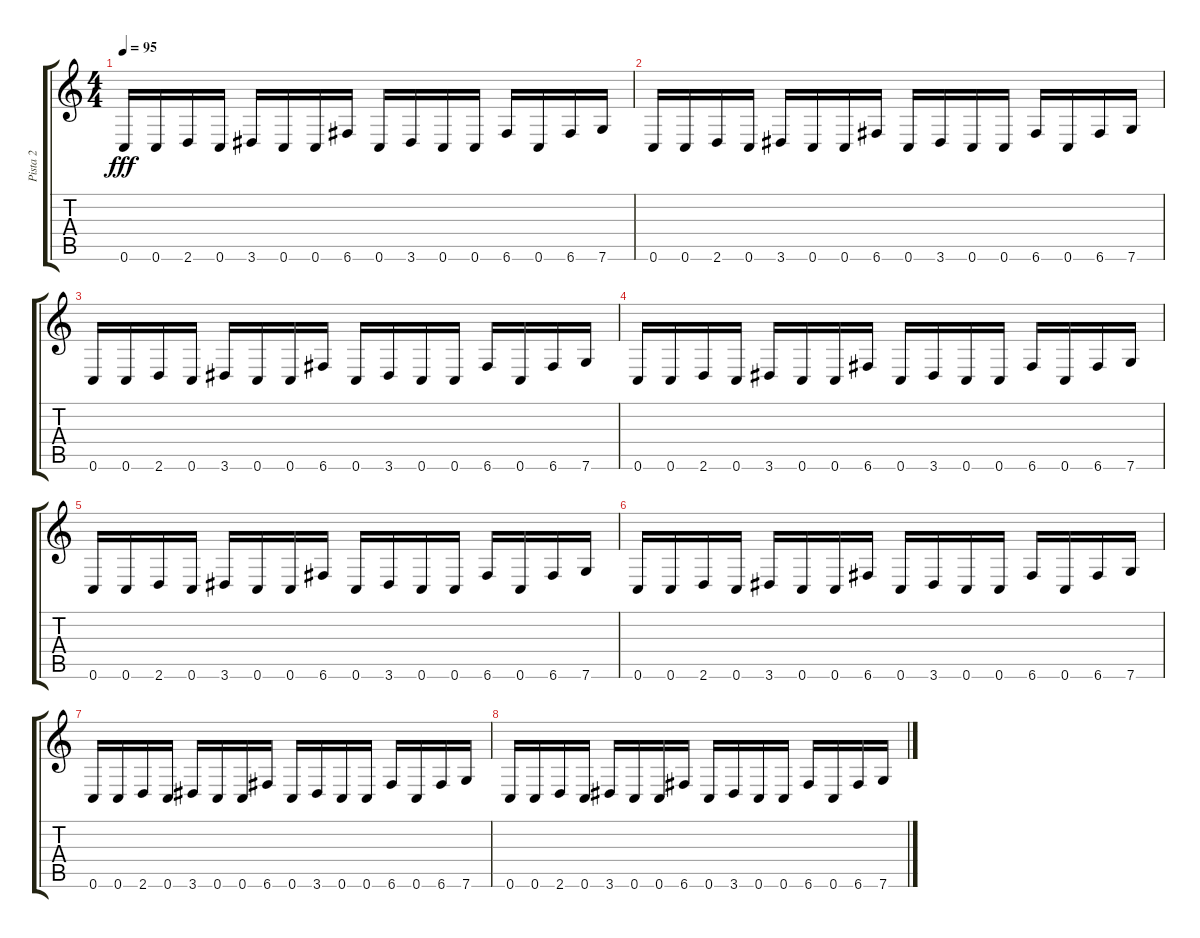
\track ("Pista 2" "Pista 2") {instrument distortionguitar}
\staff {score tabs}
\tuning (C4 G3 Eb3 Bb2 F2 C2) {hide}
\ts (4 4)
\tempo 95
\clef g2
\ks c
0.6.16{dy fff} 0.6.16 2.6.16 0.6.16 3.6.16 0.6.16 0.6.16 6.6.16 0.6.16 3.6.16 0.6.16 0.6.16 6.6.16 0.6.16 6.6.16 7.6.16 |
0.6.16 0.6.16 2.6.16 0.6.16 3.6.16 0.6.16 0.6.16 6.6.16 0.6.16 3.6.16 0.6.16 0.6.16 6.6.16 0.6.16 6.6.16 7.6.16 |
0.6.16 0.6.16 2.6.16 0.6.16 3.6.16 0.6.16 0.6.16 6.6.16 0.6.16 3.6.16 0.6.16 0.6.16 6.6.16 0.6.16 6.6.16 7.6.16 |
0.6.16 0.6.16 2.6.16 0.6.16 3.6.16 0.6.16 0.6.16 6.6.16 0.6.16 3.6.16 0.6.16 0.6.16 6.6.16 0.6.16 6.6.16 7.6.16 |
0.6.16 0.6.16 2.6.16 0.6.16 3.6.16 0.6.16 0.6.16 6.6.16 0.6.16 3.6.16 0.6.16 0.6.16 6.6.16 0.6.16 6.6.16 7.6.16 |
0.6.16 0.6.16 2.6.16 0.6.16 3.6.16 0.6.16 0.6.16 6.6.16 0.6.16 3.6.16 0.6.16 0.6.16 6.6.16 0.6.16 6.6.16 7.6.16 |
0.6.16 0.6.16 2.6.16 0.6.16 3.6.16 0.6.16 0.6.16 6.6.16 0.6.16 3.6.16 0.6.16 0.6.16 6.6.16 0.6.16 6.6.16 7.6.16 |
0.6.16 0.6.16 2.6.16 0.6.16 3.6.16 0.6.16 0.6.16 6.6.16 0.6.16 3.6.16 0.6.16 0.6.16 6.6.16 0.6.16 6.6.16 7.6.16
